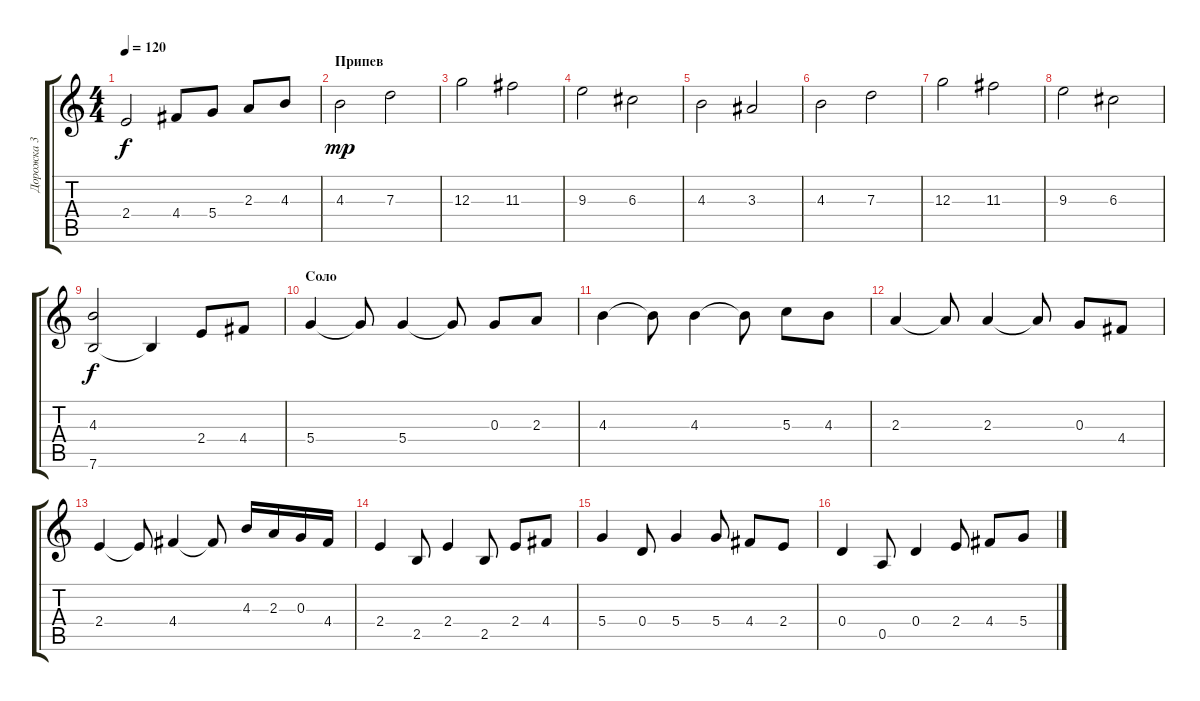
\track ("Дорожка 3" "Дорожка 3") {instrument contrabass}
\staff {score tabs}
\tuning (E4 B3 G3 D3 A2 E2) {hide}
\ts (4 4)
\tempo 120
\clef g2
\ks c
2.4.2{dy f} 4.4.8 5.4.8 2.3.8 4.3.8 |
\section ("" "Припев")
4.3.2{dy mp volume 11} 7.3.2 |
12.3.2 11.3.2 |
9.3.2 6.3.2 |
4.3.2 3.3.2 |
4.3.2 7.3.2 |
12.3.2 11.3.2 |
9.3.2 6.3.2 |
(4.3 7.6).2{dy f} 7.6{t}.4 2.4.8{volume 9} 4.4.8 |
\section ("" "Соло")
5.4.4{volume 11} 5.4{t}.8 5.4.4 5.4{t}.8 0.3.8 2.3.8 |
4.3.4 4.3{t}.8 4.3.4 4.3{t}.8 5.3.8 4.3.8 |
2.3.4 2.3{t}.8 2.3.4 2.3{t}.8 0.3.8 4.4.8 |
2.4.4 2.4{t}.8 4.4.4 4.4{t}.8 4.3.16 2.3.16 0.3.16 4.4.16 |
2.4.4 2.5.8 2.4.4 2.5.8 2.4.8 4.4.8 |
5.4.4 0.4.8 5.4.4 5.4.8 4.4.8 2.4.8 |
0.4.4 0.5.8 0.4.4 2.4.8 4.4.8 5.4.8
